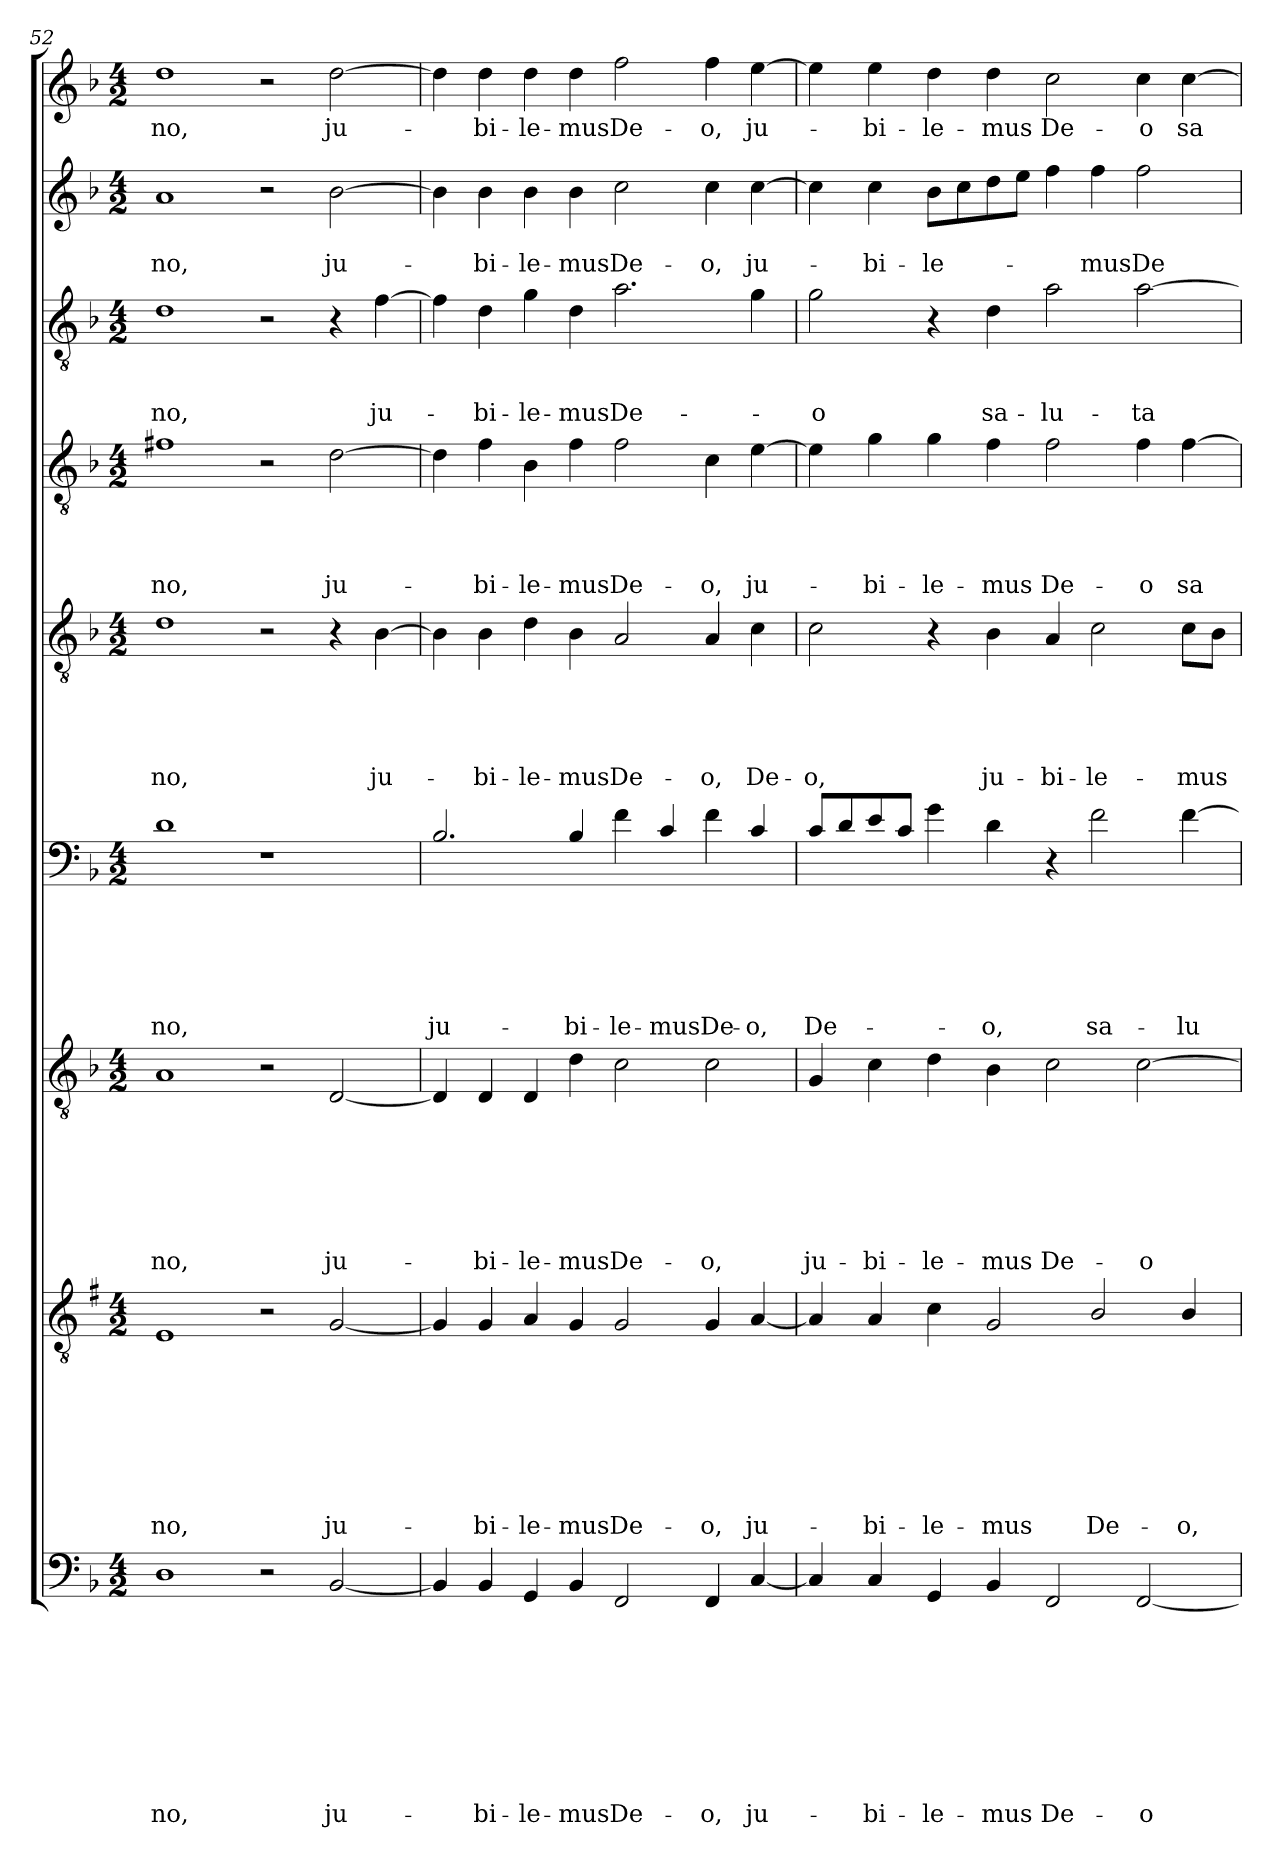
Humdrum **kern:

**kern	**text	**text	**text	**text	**text	**text	**text	**text	**text	**kern	**text	**text	**text	**text	**text	**text	**text	**text	**kern	**text	**text	**text	**text	**text	**text	**text	**kern	**text	**text	**text	**text	**text	**text	**kern	**text	**text	**text	**text	**text	**kern	**text	**text	**text	**text	**kern	**text	**text	**text	**kern	**text	**text	**kern	**text
*part9	*part9	*part9	*part9	*part9	*part9	*part9	*part9	*part9	*part9	*part8	*part8	*part8	*part8	*part8	*part8	*part8	*part8	*part8	*part7	*part7	*part7	*part7	*part7	*part7	*part7	*part7	*part6	*part6	*part6	*part6	*part6	*part6	*part6	*part5	*part5	*part5	*part5	*part5	*part5	*part4	*part4	*part4	*part4	*part4	*part3	*part3	*part3	*part3	*part2	*part2	*part2	*part1	*part1
*staff9	*staff9	*staff9	*staff9	*staff9	*staff9	*staff9	*staff9	*staff9	*staff9	*staff8	*staff8	*staff8	*staff8	*staff8	*staff8	*staff8	*staff8	*staff8	*staff7	*staff7	*staff7	*staff7	*staff7	*staff7	*staff7	*staff7	*staff6	*staff6	*staff6	*staff6	*staff6	*staff6	*staff6	*staff5	*staff5	*staff5	*staff5	*staff5	*staff5	*staff4	*staff4	*staff4	*staff4	*staff4	*staff3	*staff3	*staff3	*staff3	*staff2	*staff2	*staff2	*staff1	*staff1
*clefF4	*	*	*	*	*	*	*	*	*	*clefGv2	*	*	*	*	*	*	*	*	*clefGv2	*	*	*	*	*	*	*	*clefF4	*	*	*	*	*	*	*clefGv2	*	*	*	*	*	*clefGv2	*	*	*	*	*clefGv2	*	*	*	*clefG2	*	*	*clefG2	*
*	*	*	*	*	*	*	*	*	*	*ITrd1c2	*	*	*	*	*	*	*	*	*	*	*	*	*	*	*	*	*ITrd8c14	*	*	*	*	*	*	*	*	*	*	*	*	*	*	*	*	*	*	*	*	*	*	*	*	*	*
*k[b-]	*	*	*	*	*	*	*	*	*	*k[b-]	*	*	*	*	*	*	*	*	*k[b-]	*	*	*	*	*	*	*	*k[b-]	*	*	*	*	*	*	*k[b-]	*	*	*	*	*	*k[b-]	*	*	*	*	*k[b-]	*	*	*	*k[b-]	*	*	*k[b-]	*
*F:	*	*	*	*	*	*	*	*	*	*F:	*	*	*	*	*	*	*	*	*F:	*	*	*	*	*	*	*	*F:	*	*	*	*	*	*	*F:	*	*	*	*	*	*F:	*	*	*	*	*F:	*	*	*	*F:	*	*	*F:	*
*M4/2	*	*	*	*	*	*	*	*	*	*M4/2	*	*	*	*	*	*	*	*	*M4/2	*	*	*	*	*	*	*	*M4/2	*	*	*	*	*	*	*M4/2	*	*	*	*	*	*M4/2	*	*	*	*	*M4/2	*	*	*	*M4/2	*	*	*M4/2	*
=52	=52	=52	=52	=52	=52	=52	=52	=52	=52	=52	=52	=52	=52	=52	=52	=52	=52	=52	=52	=52	=52	=52	=52	=52	=52	=52	=52	=52	=52	=52	=52	=52	=52	=52	=52	=52	=52	=52	=52	=52	=52	=52	=52	=52	=52	=52	=52	=52	=52	=52	=52	=52	=52
!	!	!	!	!	!	!	!	!	!LO:LY:b	!	!	!	!	!	!	!	!	!LO:LY:b	!	!	!	!	!	!	!	!LO:LY:b	!	!	!	!	!	!	!LO:LY:b	!	!	!	!	!	!LO:LY:b	!	!	!	!	!LO:LY:b	!	!	!	!LO:LY:b	!	!	!LO:LY:b	!	!LO:LY:b
1D	.	.	.	.	.	.	.	.	-no,	1D	.	.	.	.	.	.	.	-no,	1A	.	.	.	.	.	.	-no,	1D	.	.	.	.	.	-no,	1d	.	.	.	.	-no,	1f#X	.	.	.	-no,	1d	.	.	-no,	1a	.	-no,	1dd	-no,
2r	.	.	.	.	.	.	.	.	.	2r	.	.	.	.	.	.	.	.	2r	.	.	.	.	.	.	.	1r	.	.	.	.	.	.	2r	.	.	.	.	.	2r	.	.	.	.	2r	.	.	.	2r	.	.	2r	.
!	!	!	!	!	!	!	!	!	!LO:LY:b	!	!	!	!	!	!	!	!	!LO:LY:b	!	!	!	!	!	!	!	!LO:LY:b	!	!	!	!	!	!	!	!	!	!	!	!	!	!	!	!	!	!LO:LY:b	!	!	!	!	!	!	!LO:LY:b	!	!LO:LY:b
[2BB-/	.	.	.	.	.	.	.	.	ju-	[2F/	.	.	.	.	.	.	.	ju-	[2D/	.	.	.	.	.	.	ju-	.	.	.	.	.	.	.	4r	.	.	.	.	.	[2d\	.	.	.	ju-	4r	.	.	.	[2b-\	.	ju-	[2dd\	ju-
!	!	!	!	!	!	!	!	!	!	!	!	!	!	!	!	!	!	!	!	!	!	!	!	!	!	!	!	!	!	!	!	!	!	!	!	!	!	!	!LO:LY:b	!	!	!	!	!	!	!	!	!LO:LY:b	!	!	!	!	!
.	.	.	.	.	.	.	.	.	.	.	.	.	.	.	.	.	.	.	.	.	.	.	.	.	.	.	.	.	.	.	.	.	.	[4B-\	.	.	.	.	ju-	.	.	.	.	.	[4f\	.	.	ju-	.	.	.	.	.
=53	=53	=53	=53	=53	=53	=53	=53	=53	=53	=53	=53	=53	=53	=53	=53	=53	=53	=53	=53	=53	=53	=53	=53	=53	=53	=53	=53	=53	=53	=53	=53	=53	=53	=53	=53	=53	=53	=53	=53	=53	=53	=53	=53	=53	=53	=53	=53	=53	=53	=53	=53	=53	=53
!	!	!	!	!	!	!	!	!	!	!	!	!	!	!	!	!	!	!	!	!	!	!	!	!	!	!	!	!	!	!	!	!	!LO:LY:b	!	!	!	!	!	!	!	!	!	!	!	!	!	!	!	!	!	!	!	!
4BB-/]	.	.	.	.	.	.	.	.	.	4F/]	.	.	.	.	.	.	.	.	4D/]	.	.	.	.	.	.	.	2.BB-/	.	.	.	.	.	ju-	4B-\]	.	.	.	.	.	4d\]	.	.	.	.	4f\]	.	.	.	4b-\]	.	.	4dd\]	.
!	!	!	!	!	!	!	!	!	!LO:LY:b	!	!	!	!	!	!	!	!	!LO:LY:b	!	!	!	!	!	!	!	!LO:LY:b	!	!	!	!	!	!	!	!	!	!	!	!	!LO:LY:b	!	!	!	!	!LO:LY:b	!	!	!	!LO:LY:b	!	!	!LO:LY:b	!	!LO:LY:b
4BB-/	.	.	.	.	.	.	.	.	-bi-	4F/	.	.	.	.	.	.	.	-bi-	4D/	.	.	.	.	.	.	-bi-	.	.	.	.	.	.	.	4B-\	.	.	.	.	-bi-	4f\	.	.	.	-bi-	4d\	.	.	-bi-	4b-\	.	-bi-	4dd\	-bi-
!	!	!	!	!	!	!	!	!	!LO:LY:b	!	!	!	!	!	!	!	!	!LO:LY:b	!	!	!	!	!	!	!	!LO:LY:b	!	!	!	!	!	!	!	!	!	!	!	!	!LO:LY:b	!	!	!	!	!LO:LY:b	!	!	!	!LO:LY:b	!	!	!LO:LY:b	!	!LO:LY:b
4GG/	.	.	.	.	.	.	.	.	-le-	4G/	.	.	.	.	.	.	.	-le-	4D/	.	.	.	.	.	.	-le-	.	.	.	.	.	.	.	4d\	.	.	.	.	-le-	4B-\	.	.	.	-le-	4g\	.	.	-le-	4b-\	.	-le-	4dd\	-le-
!	!	!	!	!	!	!	!	!	!LO:LY:b	!	!	!	!	!	!	!	!	!LO:LY:b	!	!	!	!	!	!	!	!LO:LY:b	!	!	!	!	!	!	!LO:LY:b	!	!	!	!	!	!LO:LY:b	!	!	!	!	!LO:LY:b	!	!	!	!LO:LY:b	!	!	!LO:LY:b	!	!LO:LY:b
4BB-/	.	.	.	.	.	.	.	.	-mus	4F/	.	.	.	.	.	.	.	-mus	4d\	.	.	.	.	.	.	-mus	4BB-/	.	.	.	.	.	-bi-	4B-\	.	.	.	.	-mus	4f\	.	.	.	-mus	4d\	.	.	-mus	4b-\	.	-mus	4dd\	-mus
!	!	!	!	!	!	!	!	!	!LO:LY:b	!	!	!	!	!	!	!	!	!LO:LY:b	!	!	!	!	!	!	!	!LO:LY:b	!	!	!	!	!	!	!LO:LY:b	!	!	!	!	!	!LO:LY:b	!	!	!	!	!LO:LY:b	!	!	!	!LO:LY:b	!	!	!LO:LY:b	!	!LO:LY:b
2FF/	.	.	.	.	.	.	.	.	De-	2F/	.	.	.	.	.	.	.	De-	2c\	.	.	.	.	.	.	De-	4F\	.	.	.	.	.	-le-	2A/	.	.	.	.	De-	2f\	.	.	.	De-	2.a\	.	.	De-	2cc\	.	De-	2ff\	De-
!	!	!	!	!	!	!	!	!	!	!	!	!	!	!	!	!	!	!	!	!	!	!	!	!	!	!	!	!	!	!	!	!	!LO:LY:b	!	!	!	!	!	!	!	!	!	!	!	!	!	!	!	!	!	!	!	!
.	.	.	.	.	.	.	.	.	.	.	.	.	.	.	.	.	.	.	.	.	.	.	.	.	.	.	4C/	.	.	.	.	.	-mus	.	.	.	.	.	.	.	.	.	.	.	.	.	.	.	.	.	.	.	.
!	!	!	!	!	!	!	!	!	!LO:LY:b	!	!	!	!	!	!	!	!	!LO:LY:b	!	!	!	!	!	!	!	!LO:LY:b	!	!	!	!	!	!	!LO:LY:b	!	!	!	!	!	!LO:LY:b	!	!	!	!	!LO:LY:b	!	!	!	!	!	!	!LO:LY:b	!	!LO:LY:b
4FF/	.	.	.	.	.	.	.	.	-o,	4F/	.	.	.	.	.	.	.	-o,	2c\	.	.	.	.	.	.	-o,	4F\	.	.	.	.	.	De-	4A/	.	.	.	.	-o,	4c\	.	.	.	-o,	.	.	.	.	4cc\	.	-o,	4ff\	-o,
!	!	!	!	!	!	!	!	!	!LO:LY:b	!	!	!	!	!	!	!	!	!LO:LY:b	!	!	!	!	!	!	!	!	!	!	!	!	!	!	!LO:LY:b	!	!	!	!	!	!LO:LY:b	!	!	!	!	!LO:LY:b	!	!	!	!	!	!	!LO:LY:b	!	!LO:LY:b
[4C/	.	.	.	.	.	.	.	.	ju-	[4G/	.	.	.	.	.	.	.	ju-	.	.	.	.	.	.	.	.	4C/	.	.	.	.	.	-o,	4c\	.	.	.	.	De-	[4e\	.	.	.	ju-	4g\	.	.	.	[4cc\	.	ju-	[4ee\	ju-
!!LO:LB:g=z
=54	=54	=54	=54	=54	=54	=54	=54	=54	=54	=54	=54	=54	=54	=54	=54	=54	=54	=54	=54	=54	=54	=54	=54	=54	=54	=54	=54	=54	=54	=54	=54	=54	=54	=54	=54	=54	=54	=54	=54	=54	=54	=54	=54	=54	=54	=54	=54	=54	=54	=54	=54	=54	=54
!	!	!	!	!	!	!	!	!	!	!	!	!	!	!	!	!	!	!	!	!	!	!	!	!	!	!LO:LY:b	!	!	!	!	!	!	!LO:LY:b	!	!	!	!	!	!LO:LY:b	!	!	!	!	!	!	!	!	!LO:LY:b	!	!	!	!	!
4C/]	.	.	.	.	.	.	.	.	.	4G/]	.	.	.	.	.	.	.	.	4G/	.	.	.	.	.	.	ju-	8C/L	.	.	.	.	.	De-	2c\	.	.	.	.	-o,	4e\]	.	.	.	.	2g\	.	.	-o	4cc\]	.	.	4ee\]	.
.	.	.	.	.	.	.	.	.	.	.	.	.	.	.	.	.	.	.	.	.	.	.	.	.	.	.	8D/	.	.	.	.	.	.	.	.	.	.	.	.	.	.	.	.	.	.	.	.	.	.	.	.	.	.
!	!	!	!	!	!	!	!	!	!LO:LY:b	!	!	!	!	!	!	!	!	!LO:LY:b	!	!	!	!	!	!	!	!LO:LY:b	!	!	!	!	!	!	!	!	!	!	!	!	!	!	!	!	!	!LO:LY:b	!	!	!	!	!	!	!LO:LY:b	!	!LO:LY:b
4C/	.	.	.	.	.	.	.	.	-bi-	4G/	.	.	.	.	.	.	.	-bi-	4c\	.	.	.	.	.	.	-bi-	8E/	.	.	.	.	.	.	.	.	.	.	.	.	4g\	.	.	.	-bi-	.	.	.	.	4cc\	.	-bi-	4ee\	-bi-
.	.	.	.	.	.	.	.	.	.	.	.	.	.	.	.	.	.	.	.	.	.	.	.	.	.	.	8C/J	.	.	.	.	.	.	.	.	.	.	.	.	.	.	.	.	.	.	.	.	.	.	.	.	.	.
!	!	!	!	!	!	!	!	!	!LO:LY:b	!	!	!	!	!	!	!	!	!LO:LY:b	!	!	!	!	!	!	!	!LO:LY:b	!	!	!	!	!	!	!	!	!	!	!	!	!	!	!	!	!	!LO:LY:b	!	!	!	!	!	!	!LO:LY:b	!	!LO:LY:b
4GG/	.	.	.	.	.	.	.	.	-le-	4B-\	.	.	.	.	.	.	.	-le-	4d\	.	.	.	.	.	.	-le-	4G\	.	.	.	.	.	.	4r	.	.	.	.	.	4g\	.	.	.	-le-	4r	.	.	.	8b-\L	.	-le-	4dd\	-le-
.	.	.	.	.	.	.	.	.	.	.	.	.	.	.	.	.	.	.	.	.	.	.	.	.	.	.	.	.	.	.	.	.	.	.	.	.	.	.	.	.	.	.	.	.	.	.	.	.	8cc\	.	.	.	.
!	!	!	!	!	!	!	!	!	!LO:LY:b	!	!	!	!	!	!	!	!	!LO:LY:b	!	!	!	!	!	!	!	!LO:LY:b	!	!	!	!	!	!	!LO:LY:b	!	!	!	!	!	!LO:LY:b	!	!	!	!	!LO:LY:b	!	!	!	!LO:LY:b	!	!	!	!	!LO:LY:b
4BB-/	.	.	.	.	.	.	.	.	-mus	2F/	.	.	.	.	.	.	.	-mus	4B-\	.	.	.	.	.	.	-mus	4D\	.	.	.	.	.	-o,	4B-\	.	.	.	.	ju-	4f\	.	.	.	-mus	4d\	.	.	sa-	8dd\	.	.	4dd\	-mus
.	.	.	.	.	.	.	.	.	.	.	.	.	.	.	.	.	.	.	.	.	.	.	.	.	.	.	.	.	.	.	.	.	.	.	.	.	.	.	.	.	.	.	.	.	.	.	.	.	8ee\J	.	.	.	.
!	!	!	!	!	!	!	!	!	!LO:LY:b	!	!	!	!	!	!	!	!	!	!	!	!	!	!	!	!	!LO:LY:b	!	!	!	!	!	!	!	!	!	!	!	!	!LO:LY:b	!	!	!	!	!LO:LY:b	!	!	!	!LO:LY:b	!	!	!	!	!LO:LY:b
2FF/	.	.	.	.	.	.	.	.	De-	.	.	.	.	.	.	.	.	.	2c\	.	.	.	.	.	.	De-	4r	.	.	.	.	.	.	4A/	.	.	.	.	-bi-	2f\	.	.	.	De-	2a\	.	.	-lu-	4ff\	.	.	2cc\	De-
!	!	!	!	!	!	!	!	!	!	!	!	!	!	!	!	!	!	!LO:LY:b	!	!	!	!	!	!	!	!	!	!	!	!	!	!	!LO:LY:b	!	!	!	!	!	!LO:LY:b	!	!	!	!	!	!	!	!	!	!	!	!LO:LY:b	!	!
.	.	.	.	.	.	.	.	.	.	2A/	.	.	.	.	.	.	.	De-	.	.	.	.	.	.	.	.	2F\	.	.	.	.	.	sa-	2c\	.	.	.	.	-le-	.	.	.	.	.	.	.	.	.	4ff\	.	-mus	.	.
!	!	!	!	!	!	!	!	!	!LO:LY:b	!	!	!	!	!	!	!	!	!	!	!	!	!	!	!	!	!LO:LY:b	!	!	!	!	!	!	!	!	!	!	!	!	!	!	!	!	!	!LO:LY:b	!	!	!	!LO:LY:b	!	!	!LO:LY:b	!	!LO:LY:b
[2FF/	.	.	.	.	.	.	.	.	-o	.	.	.	.	.	.	.	.	.	[2c\	.	.	.	.	.	.	-o	.	.	.	.	.	.	.	.	.	.	.	.	.	4f\	.	.	.	-o	[2a\	.	.	-ta-	2ff\	.	De-	4cc\	-o
!	!	!	!	!	!	!	!	!	!	!	!	!	!	!	!	!	!	!LO:LY:b	!	!	!	!	!	!	!	!	!	!	!	!	!	!	!LO:LY:b	!	!	!	!	!	!LO:LY:b	!	!	!	!	!LO:LY:b	!	!	!	!	!	!	!	!	!LO:LY:b
.	.	.	.	.	.	.	.	.	.	4A/	.	.	.	.	.	.	.	-o,	.	.	.	.	.	.	.	.	[4F\	.	.	.	.	.	-lu-	8c\L	.	.	.	.	-mus	[4f\	.	.	.	sa-	.	.	.	.	.	.	.	[4cc\	sa-
.	.	.	.	.	.	.	.	.	.	.	.	.	.	.	.	.	.	.	.	.	.	.	.	.	.	.	.	.	.	.	.	.	.	8B-\J	.	.	.	.	.	.	.	.	.	.	.	.	.	.	.	.	.	.	.
=	=	=	=	=	=	=	=	=	=	=	=	=	=	=	=	=	=	=	=	=	=	=	=	=	=	=	=	=	=	=	=	=	=	=	=	=	=	=	=	=	=	=	=	=	=	=	=	=	=	=	=	=	=
*-	*-	*-	*-	*-	*-	*-	*-	*-	*-	*-	*-	*-	*-	*-	*-	*-	*-	*-	*-	*-	*-	*-	*-	*-	*-	*-	*-	*-	*-	*-	*-	*-	*-	*-	*-	*-	*-	*-	*-	*-	*-	*-	*-	*-	*-	*-	*-	*-	*-	*-	*-	*-	*-
